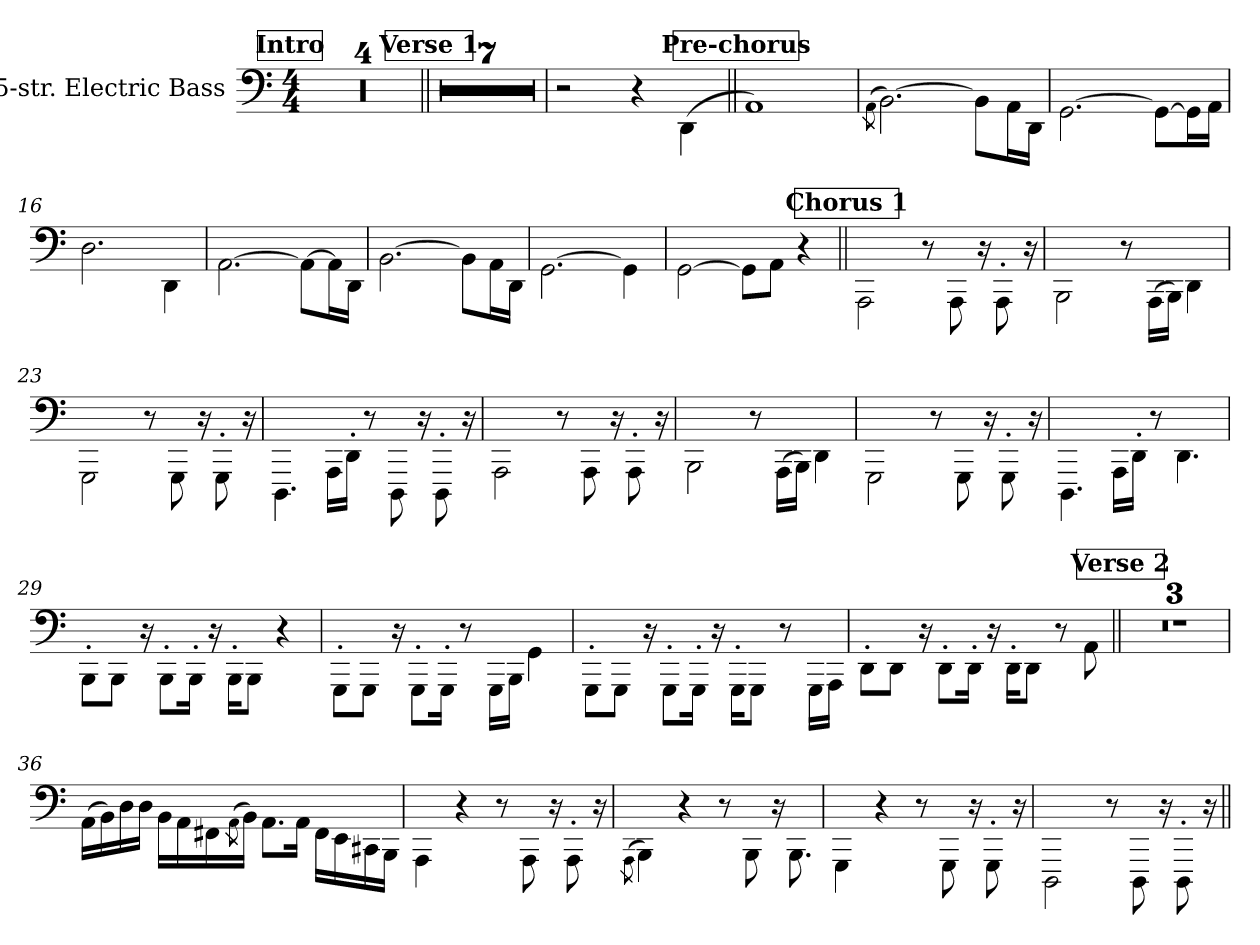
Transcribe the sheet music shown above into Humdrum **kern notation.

**kern
*part1
*staff1
*I"5-str. Electric Bass
*I'El. B.
*stria5
*
*ITrd7c12
*k[]
*M4/4
*MM105
!!LO:REH:place=s1:a:B:fs=14:t=Intro
=1
1r
=2
1r
=3
1r
=4
1r
!!LO:REH:place=s1:a:B:fs=14:t=Verse 1
=5||
1r
=6
1r
=7
1r
=8
1r
=9
1r
=10
1r
=11
1r
!!LO:LB:g=z
=12
2r
4r
(>4DDD\
!!LO:REH:place=s1:a:B:fs=14:t=Pre-chorus
=13||
1AAA)
=14
(>8qAAA\
[2.BBB\)
8BBB\L]
16AAA\L
16DDD\JJ
=15
[2.GGG\
8GGG\L_
16GGG\L]
16AAA\JJ
=16
2.DD\
4DDD\
=17
[2.AAA\
8AAA\L_
16AAA\L]
16DDD\JJ
!!LO:LB:g=z
=18
[2.BBB\
8BBB\L]
16AAA\L
16DDD\JJ
=19
[2.GGG\
4GGG\]
=20
[2GGG\
8GGG\L]
8AAA\J
4r
!!LO:REH:place=s1:a:B:fs=14:t=Chorus 1
=21||
2AAAA\
8r
8AAAA\
16r
8AAAA'\
16r
=22
2BBBB\
8r
(>16AAAA\LL
16BBBB\JJ)
4DDD\
=23
2GGGG\
8r
8GGGG\
16r
8GGGG'\
16r
!!LO:LB:g=z
=24
4.DDDD\
16AAAA\LL
16DDD'\JJ
8r
8DDDD\
16r
8DDDD'\
16r
=25
2AAAA\
8r
8AAAA\
16r
8AAAA'\
16r
=26
2BBBB\
8r
(>16AAAA\LL
16BBBB\JJ)
4DDD\
=27
2GGGG\
8r
8GGGG\
16r
8GGGG'\
16r
=28
4.DDDD\
16AAAA\LL
16DDD'\JJ
8r
4.DDD\
!!LO:LB:g=z
=29
8BBBB'\L
8BBBB\J
16r
8BBBB'\L
16BBBB'\Jk
16r
16BBBB'\KL
8BBBB\J
4r
=30
8GGGG'\L
8GGGG\J
16r
8GGGG'\L
16GGGG'\Jk
8r
16GGGG\LL
16BBBB\JJ
4GGG\
=31
8GGGG'\L
8GGGG\J
16r
8GGGG'\L
16GGGG'\Jk
16r
16GGGG'\KL
8GGGG\J
8r
16GGGG\LL
16AAAA\JJ
=32
8DDD'\L
8DDD\J
16r
8DDD'\L
16DDD'\Jk
16r
16DDD'\KL
8DDD\J
8r
8AAA\
!!LO:LB:g=z
!!LO:REH:place=s1:a:B:fs=14:t=Verse 2
=33||
1r
=34
1r
=35
1r
=36
(>16AAA\LL
16BBB\)
16DD\
16DD\JJ
16BBB\LL
16AAA\
16FFF#\
(>8qAAA\
16BBB\JJ)
8.AAA\L
16AAA\Jk
16FFF#\LL
16EEE\
16CCC#\
16BBBB\JJ
=37
4AAAA\
4r
8r
8AAAA\
16r
8AAAA'\
16r
!!LO:LB:g=z
=38
(>8qAAAA\
4BBBB\)
4r
8r
8BBBB\
16r
8.BBBB\
=39
4GGGG\
4r
8r
8GGGG\
16r
8GGGG'\
16r
=40
2DDDD\
8r
8DDDD\
16r
8DDDD'\
16r
=||
*-
